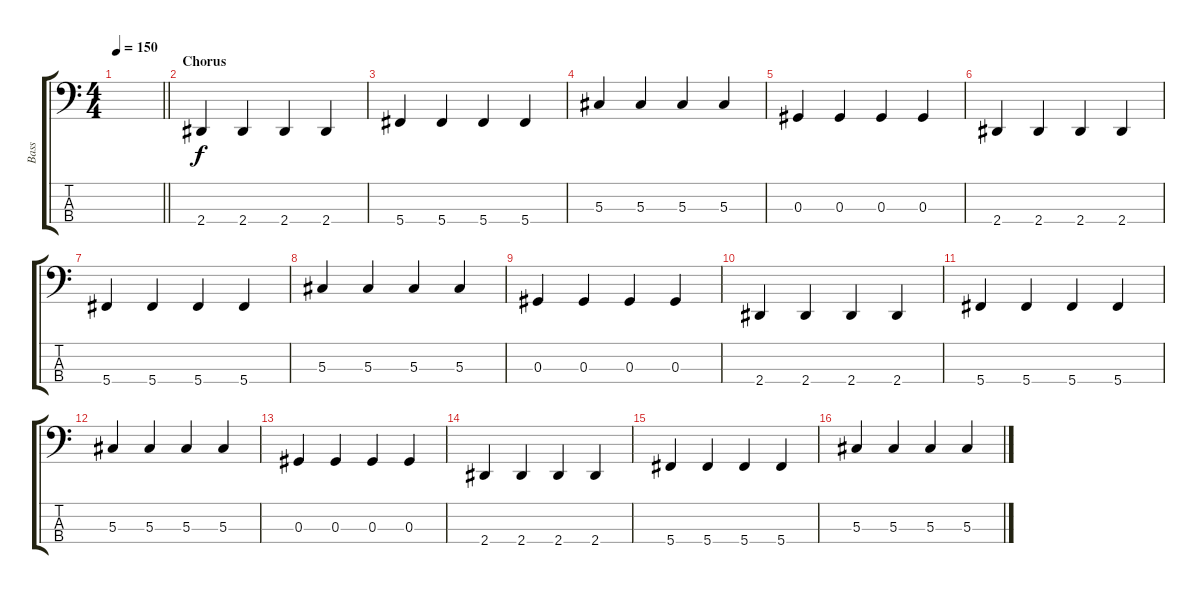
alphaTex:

\track ("Bass" "Bass") {instrument electricbassfinger}
\staff {score tabs}
\tuning (Gb2 Db2 Ab1 Db1) {hide}
\ts (4 4)
\tempo 150
\clef f4
\barLineRight lightlight
\ks c
|
\section ("" "Chorus")
2.4.4 2.4.4 2.4.4 2.4.4 |
5.4.4 5.4.4 5.4.4 5.4.4 |
5.3.4 5.3.4 5.3.4 5.3.4 |
0.3.4 0.3.4 0.3.4 0.3.4 |
2.4.4 2.4.4 2.4.4 2.4.4 |
5.4.4 5.4.4 5.4.4 5.4.4 |
5.3.4 5.3.4 5.3.4 5.3.4 |
0.3.4 0.3.4 0.3.4 0.3.4 |
2.4.4 2.4.4 2.4.4 2.4.4 |
5.4.4 5.4.4 5.4.4 5.4.4 |
5.3.4 5.3.4 5.3.4 5.3.4 |
0.3.4 0.3.4 0.3.4 0.3.4 |
2.4.4 2.4.4 2.4.4 2.4.4 |
5.4.4 5.4.4 5.4.4 5.4.4 |
5.3.4 5.3.4 5.3.4 5.3.4
